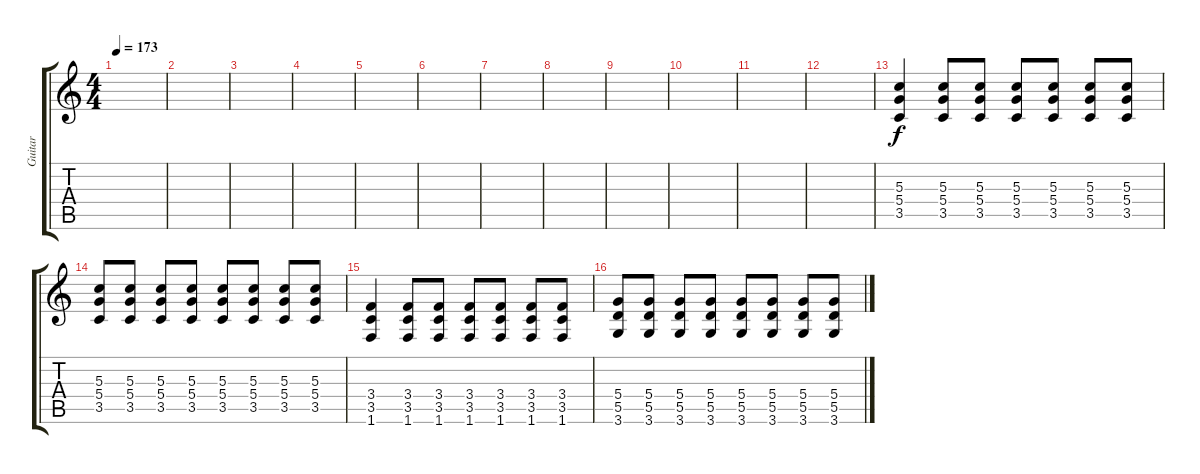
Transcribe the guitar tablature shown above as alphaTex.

\track ("Guitar" "Guitar") {instrument distortionguitar}
\staff {score tabs}
\tuning (E4 B3 G3 D3 A2 E2) {hide}
\ts (4 4)
\tempo 173
\clef g2
\ks c
|
|
|
|
|
|
|
|
|
|
|
|
(5.3 5.4 3.5).4 (5.3 5.4 3.5).8 (5.3 5.4 3.5).8 (5.3 5.4 3.5).8 (5.3 5.4 3.5).8 (5.3 5.4 3.5).8 (5.3 5.4 3.5).8 |
(5.3 5.4 3.5).8 (5.3 5.4 3.5).8 (5.3 5.4 3.5).8 (5.3 5.4 3.5).8 (5.3 5.4 3.5).8 (5.3 5.4 3.5).8 (5.3 5.4 3.5).8 (5.3 5.4 3.5).8 |
(3.4 3.5 1.6).4 (3.4 3.5 1.6).8 (3.4 3.5 1.6).8 (3.4 3.5 1.6).8 (3.4 3.5 1.6).8 (3.4 3.5 1.6).8 (3.4 3.5 1.6).8 |
(5.4 5.5 3.6).8 (5.4 5.5 3.6).8 (5.4 5.5 3.6).8 (5.4 5.5 3.6).8 (5.4 5.5 3.6).8 (5.4 5.5 3.6).8 (5.4 5.5 3.6).8 (5.4 5.5 3.6).8
